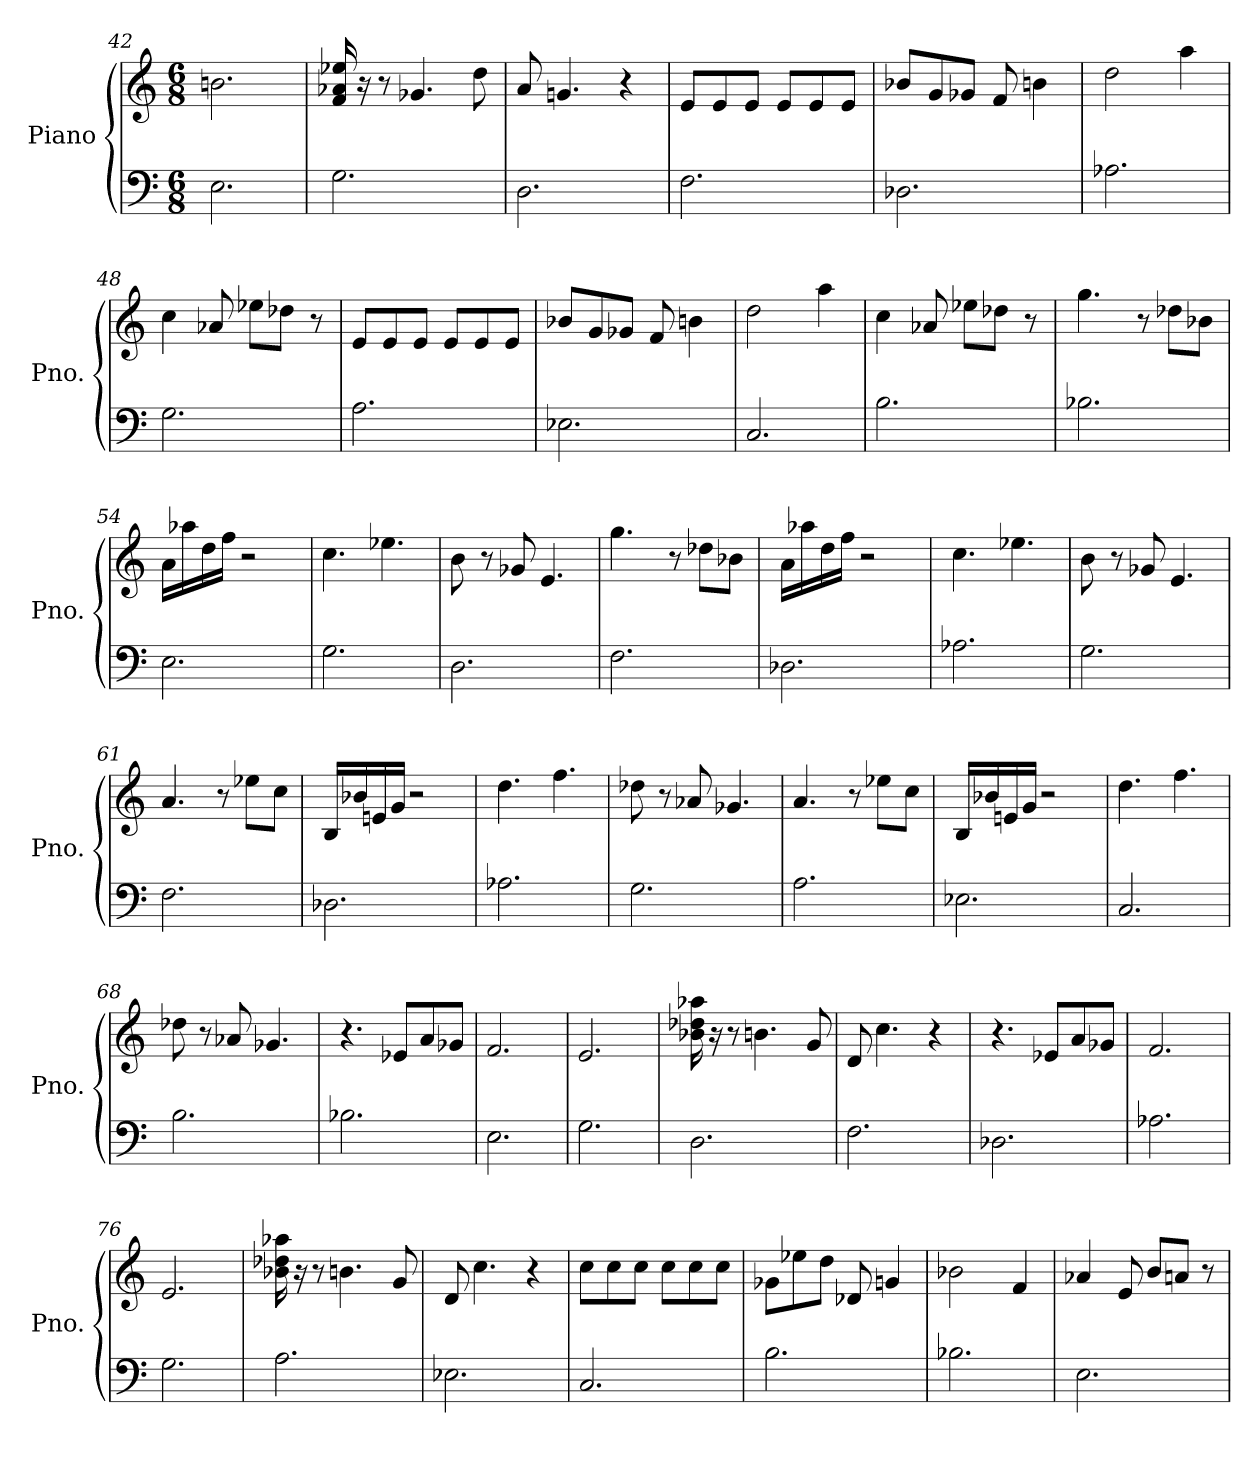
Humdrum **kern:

**kern	**kern
*part1	*part1
*staff2	*staff1
*I"Piano	*
*I'Pno.	*
*clefF4	*clefG2
*k[]	*k[]
*M6/8	*M6/8
=42	=42
2.E\	2.bn\
=43	=43
2.G\	16f/ 16a-X/ 16ee-X/
.	16r
.	8r
.	4.g-X/
.	8dd\
=44	=44
2.D\	8a/
.	4.gn/
.	4r
=45	=45
2.F\	8e/L
.	8e/
.	8e/J
.	8e/L
.	8e/
.	8e/J
=46	=46
2.D-X\	8b-X/L
.	8g/
.	8g-X/J
.	8f/
.	4bn\
=47	=47
2.A-X\	2dd\
.	4aa\
!!LO:LB:g=z
=48	=48
2.G\	4cc\
.	8a-X/
.	8ee-X\L
.	8dd-X\J
.	8r
=49	=49
2.A\	8e/L
.	8e/
.	8e/J
.	8e/L
.	8e/
.	8e/J
=50	=50
2.E-X\	8b-X/L
.	8g/
.	8g-X/J
.	8f/
.	4bn\
=51	=51
2.C/	2dd\
.	4aa\
=52	=52
2.B\	4cc\
.	8a-X/
.	8ee-X\L
.	8dd-X\J
.	8r
=53	=53
2.B-X\	4.gg\
.	8r
.	8dd-X\L
.	8b-X\J
!!LO:LB:g=z
=54	=54
2.E\	16a\LL
.	16aa-X\
.	16dd\
.	16ff\JJ
.	2r
=55	=55
2.G\	4.cc\
.	4.ee-X\
=56	=56
2.D\	8b\
.	8r
.	8g-X/
.	4.e/
=57	=57
2.F\	4.gg\
.	8r
.	8dd-X\L
.	8b-X\J
=58	=58
2.D-X\	16a\LL
.	16aa-X\
.	16dd\
.	16ff\JJ
.	2r
=59	=59
2.A-X\	4.cc\
.	4.ee-X\
=60	=60
2.G\	8b\
.	8r
.	8g-X/
.	4.e/
!!LO:LB:g=z
=61	=61
2.F\	4.a/
.	8r
.	8ee-X\L
.	8cc\J
=62	=62
2.D-X\	16B/LL
.	16b-X/
.	16en/
.	16g/JJ
.	2r
=63	=63
2.A-X\	4.dd\
.	4.ff\
=64	=64
2.G\	8dd-X\
.	8r
.	8a-X/
.	4.g-X/
=65	=65
2.A\	4.a/
.	8r
.	8ee-X\L
.	8cc\J
=66	=66
2.E-X\	16B/LL
.	16b-X/
.	16en/
.	16g/JJ
.	2r
=67	=67
2.C/	4.dd\
.	4.ff\
!!LO:LB:g=z
=68	=68
2.B\	8dd-X\
.	8r
.	8a-X/
.	4.g-X/
=69	=69
2.B-X\	4.r
.	8e-X/L
.	8a/
.	8g-X/J
=70	=70
2.E\	2.f/
=71	=71
2.G\	2.e/
=72	=72
2.D\	16b-X\ 16dd-X\ 16aa-X\
.	16r
.	8r
.	4.bn\
.	8g/
=73	=73
2.F\	8d/
.	4.cc\
.	4r
=74	=74
2.D-X\	4.r
.	8e-X/L
.	8a/
.	8g-X/J
=75	=75
2.A-X\	2.f/
=76	=76
2.G\	2.e/
!!LO:PB:g=z
=77	=77
2.A\	16b-X\ 16dd-X\ 16aa-X\
.	16r
.	8r
.	4.bn\
.	8g/
=78	=78
2.E-X\	8d/
.	4.cc\
.	4r
=79	=79
2.C/	8cc\L
.	8cc\
.	8cc\J
.	8cc\L
.	8cc\
.	8cc\J
=80	=80
2.B\	8g-X\L
.	8ee-X\
.	8dd\J
.	8d-X/
.	4gn/
=81	=81
2.B-X\	2b-X\
.	4f/
=82	=82
2.E\	4a-X/
.	8e/
.	8b/L
.	8an/J
.	8r
=	=
*-	*-
